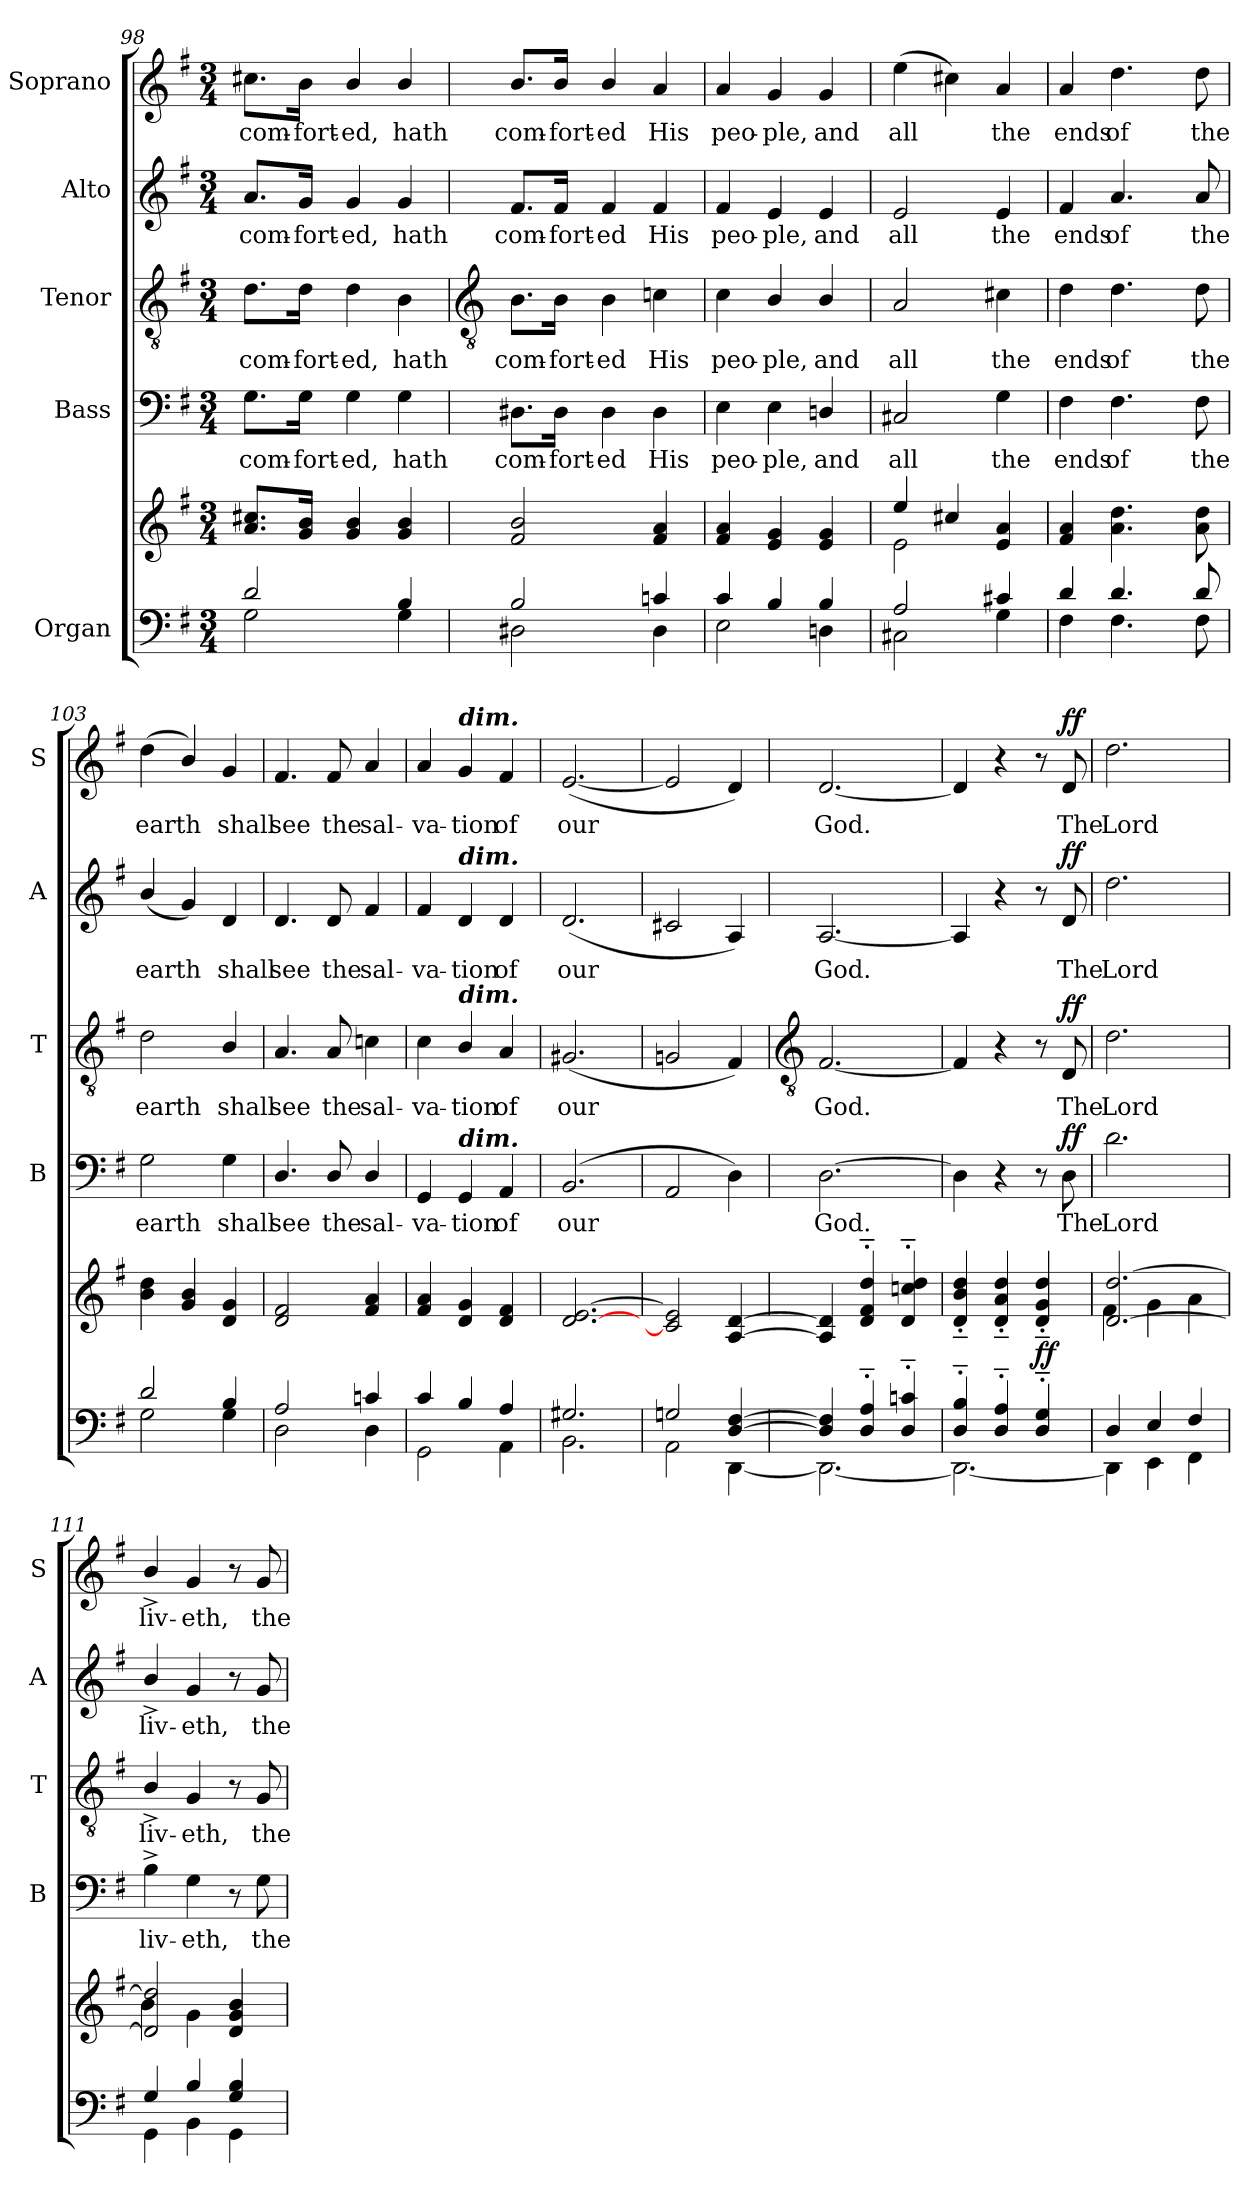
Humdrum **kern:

**kern	**kern	**dynam	**kern	**text	**dynam	**kern	**text	**dynam	**kern	**text	**dynam	**kern	**text	**dynam
*part5	*part5	*part5	*part4	*part4	*part4	*part3	*part3	*part3	*part2	*part2	*part2	*part1	*part1	*part1
*staff6	*staff5	*staff5/6	*staff4	*staff4	*staff4	*staff3	*staff3	*staff3	*staff2	*staff2	*staff2	*staff1	*staff1	*staff1
*I"Organ	*	*	*I"Bass	*	*	*I"Tenor	*	*	*I"Alto	*	*	*I"Soprano	*	*
*	*	*	*I'B	*	*	*I'T	*	*	*I'A	*	*	*I'S	*	*
*clefF4	*clefG2	*	*clefF4	*	*	*clefGv2	*	*	*clefG2	*	*	*clefG2	*	*
*k[f#]	*k[f#]	*	*k[f#]	*	*	*k[f#]	*	*	*k[f#]	*	*	*k[f#]	*	*
*G:	*G:	*	*G:	*	*	*G:	*	*	*G:	*	*	*G:	*	*
*M3/4	*M3/4	*	*M3/4	*	*	*M3/4	*	*	*M3/4	*	*	*M3/4	*	*
=98	=98	=98	=98	=98	=98	=98	=98	=98	=98	=98	=98	=98	=98	=98
*^	*^	*	*	*	*	*	*	*	*	*	*	*	*	*
!	!	!	!	!	!	!LO:LY:b	!	!	!LO:LY:b	!	!	!LO:LY:b	!	!	!LO:LY:b	!
2d/	2G\	8.a/ 8.cc#X/L	2.ryy	.	8.G\L	com-	.	8.d\L	com-	.	8.a/L	com-	.	8.cc#X\L	com-	.
!	!	!	!	!	!	!LO:LY:b	!	!	!LO:LY:b	!	!	!LO:LY:b	!	!	!LO:LY:b	!
.	.	16g/ 16b/J	.	.	16G\Jk	-fort-	.	16d\Jk	-fort-	.	16g/Jk	-fort-	.	16b\Jk	-fort-	.
!	!	!	!	!	!	!LO:LY:b	!	!	!LO:LY:b	!	!	!LO:LY:b	!	!	!LO:LY:b	!
.	.	4g/ 4b/	.	.	4G	-ed,	.	4d	-ed,	.	4g	-ed,	.	4b/	-ed,	.
!	!	!	!	!	!	!LO:LY:b	!	!	!LO:LY:b	!	!	!LO:LY:b	!	!	!LO:LY:b	!
4B/	4G\	4g/ 4b/	.	.	4G	hath	.	4B	hath	.	4g	hath	.	4b/	hath	.
!!LO:LB:g=z
=99	=99	=99	=99	=99	=99	=99	=99	=99	=99	=99	=99	=99	=99	=99	=99	=99
*	*	*	*	*	*	*	*	*clefGv2	*	*	*	*	*	*	*	*
!	!	!	!	!	!	!LO:LY:b	!	!	!LO:LY:b	!	!	!LO:LY:b	!	!	!LO:LY:b	!
2B/	2D#X\	2f#/ 2b/	2.ryy	.	8.D#X\L	com-	.	8.B\L	com-	.	8.f#/L	com-	.	8.b/L	com-	.
!	!	!	!	!	!	!LO:LY:b	!	!	!LO:LY:b	!	!	!LO:LY:b	!	!	!LO:LY:b	!
.	.	.	.	.	16D#\Jk	-fort-	.	16B\Jk	-fort-	.	16f#/Jk	-fort-	.	16b/Jk	-fort-	.
!	!	!	!	!	!	!LO:LY:b	!	!	!LO:LY:b	!	!	!LO:LY:b	!	!	!LO:LY:b	!
.	.	.	.	.	4D#\	-ed	.	4B\	-ed	.	4f#/	-ed	.	4b/	-ed	.
!	!	!	!	!	!	!LO:LY:b	!	!	!LO:LY:b	!	!	!LO:LY:b	!	!	!LO:LY:b	!
4cn/	4D#\	4f# 4a	.	.	4D#	His	.	4cn	His	.	4f#	His	.	4a	His	.
=100	=100	=100	=100	=100	=100	=100	=100	=100	=100	=100	=100	=100	=100	=100	=100	=100
!	!	!	!	!	!	!LO:LY:b	!	!	!LO:LY:b	!	!	!LO:LY:b	!	!	!LO:LY:b	!
4c/	2E\	4f# 4a	2.ryy	.	4E	peo-	.	4c	peo-	.	4f#	peo-	.	4a	peo-	.
!	!	!	!	!	!	!LO:LY:b	!	!	!LO:LY:b	!	!	!LO:LY:b	!	!	!LO:LY:b	!
4B/	.	4e 4g	.	.	4E\	-ple,	.	4B/	-ple,	.	4e	-ple,	.	4g	-ple,	.
!	!	!	!	!	!	!LO:LY:b	!	!	!LO:LY:b	!	!	!LO:LY:b	!	!	!LO:LY:b	!
4B/	4Dn\	4e 4g	.	.	4Dn/	and	.	4B/	and	.	4e	and	.	4g	and	.
=101	=101	=101	=101	=101	=101	=101	=101	=101	=101	=101	=101	=101	=101	=101	=101	=101
!	!	!	!	!	!	!LO:LY:b	!	!	!LO:LY:b	!	!	!LO:LY:b	!	!	!LO:LY:b	!
2A/	2C#X\	4ee/	2e\	.	2C#X	all	.	2A	all	.	2e	all	.	(>4ee	all	.
.	.	4cc#X/	.	.	.	.	.	.	.	.	.	.	.	4cc#X)	.	.
!	!	!	!	!	!	!LO:LY:b	!	!	!LO:LY:b	!	!	!LO:LY:b	!	!	!LO:LY:b	!
4c#X/	4G\	4e 4a	4ryy	.	4G	the	.	4c#X	the	.	4e	the	.	4a	the	.
=102	=102	=102	=102	=102	=102	=102	=102	=102	=102	=102	=102	=102	=102	=102	=102	=102
!	!	!	!	!	!	!LO:LY:b	!	!	!LO:LY:b	!	!	!LO:LY:b	!	!	!LO:LY:b	!
4d/	4F#\	4f# 4a	2ryy	.	4F#	ends	.	4d	ends	.	4f#	ends	.	4a	ends	.
!	!	!	!	!	!	!LO:LY:b	!	!	!LO:LY:b	!	!	!LO:LY:b	!	!	!LO:LY:b	!
4.d/	4.F#\	4.a\ 4.dd\	.	.	4.F#	of	.	4.d	of	.	4.a	of	.	4.dd	of	.
.	.	.	8ryy	.	.	.	.	.	.	.	.	.	.	.	.	.
!	!	!	!	!	!	!LO:LY:b	!	!	!LO:LY:b	!	!	!LO:LY:b	!	!	!LO:LY:b	!
8d/	8F#\	8a\ 8dd\	8ryy	.	8F#	the	.	8d	the	.	8a	the	.	8dd	the	.
=103	=103	=103	=103	=103	=103	=103	=103	=103	=103	=103	=103	=103	=103	=103	=103	=103
!	!	!	!	!	!	!LO:LY:b	!	!	!LO:LY:b	!	!	!LO:LY:b	!	!	!LO:LY:b	!
2d/	2G\	4b\ 4dd\	2.ryy	.	2G	earth	.	2d	earth	.	(<4b/	earth	.	(<4dd	earth	.
.	.	4g/ 4b/	.	.	.	.	.	.	.	.	4g/)	.	.	4b/)	.	.
!	!	!	!	!	!	!LO:LY:b	!	!	!LO:LY:b	!	!	!LO:LY:b	!	!	!LO:LY:b	!
4B/	4G\	4d 4g	.	.	4G\	shall	.	4B/	shall	.	4d	shall	.	4g	shall	.
=104	=104	=104	=104	=104	=104	=104	=104	=104	=104	=104	=104	=104	=104	=104	=104	=104
!	!	!	!	!	!	!LO:LY:b	!	!	!LO:LY:b	!	!	!LO:LY:b	!	!	!LO:LY:b	!
2A/	2D\	2d 2f#	2.ryy	.	4.D/	see	.	4.A	see	.	4.d	see	.	4.f#	see	.
!	!	!	!	!	!	!LO:LY:b	!	!	!LO:LY:b	!	!	!LO:LY:b	!	!	!LO:LY:b	!
.	.	.	.	.	8D/	the	.	8A	the	.	8d	the	.	8f#	the	.
!	!	!	!	!	!	!LO:LY:b	!	!	!LO:LY:b	!	!	!LO:LY:b	!	!	!LO:LY:b	!
4cn/	4D\	4f# 4a	.	.	4D/	sal-	.	4cn	sal-	.	4f#	sal-	.	4a	sal-	.
=105	=105	=105	=105	=105	=105	=105	=105	=105	=105	=105	=105	=105	=105	=105	=105	=105
!	!	!	!	!	!	!LO:LY:b	!	!	!LO:LY:b	!	!	!LO:LY:b	!	!	!LO:LY:b	!
4c/	2GG\	4f# 4a	2.ryy	.	4GG	-va-	.	4c	-va-	.	4f#	-va-	.	4a	-va-	.
!	!	!	!	!	!	!	!	!	!	!	!	!	!	!LO:TX:a:Bi:t=dim.	!	!
!	!	!	!	!	!	!	!	!	!	!	!LO:TX:a:Bi:t=dim.	!	!	!	!	!
!	!	!	!	!	!	!	!	!LO:TX:a:Bi:t=dim.	!	!	!	!	!	!	!	!
!	!	!	!	!	!LO:TX:a:Bi:t=dim.	!	!	!	!	!	!	!	!	!	!	!
!	!	!	!	!	!	!LO:LY:b	!	!	!LO:LY:b	!	!	!LO:LY:b	!	!	!LO:LY:b	!
4B/	.	4d 4g	.	.	4GG	-tion	.	4B/	-tion	.	4d	-tion	.	4g	-tion	.
!	!	!	!	!	!	!LO:LY:b	!	!	!LO:LY:b	!	!	!LO:LY:b	!	!	!LO:LY:b	!
4A/	4AA\	4d 4f#	.	.	4AA	of	.	4A	of	.	4d	of	.	4f#	of	.
=106	=106	=106	=106	=106	=106	=106	=106	=106	=106	=106	=106	=106	=106	=106	=106	=106
!	!	!	!	!	!	!LO:LY:b	!	!	!LO:LY:b	!	!	!LO:LY:b	!	!	!LO:LY:b	!
2.G#X/	2.BB\	[2.d [2.e	2.ryy	.	(<2.BB	our	.	(<2.G#X	our	.	(<2.d	our	.	(<[2.e	our	.
=107	=107	=107	=107	=107	=107	=107	=107	=107	=107	=107	=107	=107	=107	=107	=107	=107
2Gn/	2AA\	2c#] 2e]	2.ryy	.	2AA	.	.	2Gn	.	.	2c#X	.	.	2e]	.	.
[4D/ [4F#/	[4DD\	[4A [4d	.	.	4D)	.	.	4F#)	.	.	4A)	.	.	4d)	.	.
!!LO:LB:g=z
=108	=108	=108	=108	=108	=108	=108	=108	=108	=108	=108	=108	=108	=108	=108	=108	=108
*	*	*	*	*	*	*	*	*clefGv2	*	*	*	*	*	*	*	*
!	!	!	!	!	!	!LO:LY:b	!	!	!LO:LY:b	!	!	!LO:LY:b	!	!	!LO:LY:b	!
4D/] 4F#/]	2.DD\_	4A] 4d]	2.ryy	.	[2.D	God.	.	[2.F#	God.	.	[2.A	God.	.	[2.d	God.	.
4D/'~ 4A/'~	.	4d'~ 4f#'~ 4dd'~	.	.	.	.	.	.	.	.	.	.	.	.	.	.
4D/'~ 4cn/'~	.	4d'~ 4ccn'~ 4dd'~	.	.	.	.	.	.	.	.	.	.	.	.	.	.
=109	=109	=109	=109	=109	=109	=109	=109	=109	=109	=109	=109	=109	=109	=109	=109	=109
4D/'~ 4B/'~	2.DD\_	4d'~ 4b'~ 4dd'~	2ryy	.	4D]	.	.	4F#]	.	.	4A]	.	.	4d]	.	.
4D/'~ 4A/'~	.	4d'~ 4a'~ 4dd'~	.	.	4r	.	.	4r	.	.	4r	.	.	4r	.	.
!	!	!	!	!LO:DY:b	!	!	!	!	!	!	!	!	!	!	!	!
4D/'~ 4G/'~	.	4d'~ 4g'~ 4dd'~	8ryy	ff	8r	.	.	8r	.	.	8r	.	.	8r	.	.
!	!	!	!	!	!	!LO:LY:b	!LO:DY:b	!	!LO:LY:b	!LO:DY:b	!	!LO:LY:b	!LO:DY:b	!	!LO:LY:b	!LO:DY:b
.	.	.	8ryy	.	8D	The	ff	8D	The	ff	8d	The	ff	8d	The	ff
=110	=110	=110	=110	=110	=110	=110	=110	=110	=110	=110	=110	=110	=110	=110	=110	=110
!	!	!	!	!	!	!LO:LY:b	!	!	!LO:LY:b	!	!	!LO:LY:b	!	!	!LO:LY:b	!
4D/	4DD\]	[2.d [2.dd	4f#\	.	2.d	Lord	.	2.d	Lord	.	2.dd	Lord	.	2.dd	Lord	.
4E/	4EE\	.	4g\	.	.	.	.	.	.	.	.	.	.	.	.	.
4F#/	4FF#\	.	4a\	.	.	.	.	.	.	.	.	.	.	.	.	.
=111	=111	=111	=111	=111	=111	=111	=111	=111	=111	=111	=111	=111	=111	=111	=111	=111
!	!	!	!	!	!	!LO:LY:b	!	!	!LO:LY:b	!	!	!LO:LY:b	!	!	!LO:LY:b	!
4G/	4GG\	2d] 2dd]	4b\	.	4B^\	liv-	.	4B^/	liv-	.	4b^/	liv-	.	4b^/	liv-	.
!	!	!	!	!	!	!LO:LY:b	!	!	!LO:LY:b	!	!	!LO:LY:b	!	!	!LO:LY:b	!
4B/	4BB\	.	4g\	.	4G	-eth,	.	4G	-eth,	.	4g	-eth,	.	4g	-eth,	.
4G/ 4B/	4GG\	4d 4g 4b	4ryy	.	8r	.	.	8r	.	.	8r	.	.	8r	.	.
!	!	!	!	!	!	!LO:LY:b	!	!	!LO:LY:b	!	!	!LO:LY:b	!	!	!LO:LY:b	!
.	.	.	.	.	8G	the	.	8G	the	.	8g	the	.	8g	the	.
*v	*v	*	*	*	*	*	*	*	*	*	*	*	*	*	*	*
*	*v	*v	*	*	*	*	*	*	*	*	*	*	*	*	*
=	=	=	=	=	=	=	=	=	=	=	=	=	=	=
*-	*-	*-	*-	*-	*-	*-	*-	*-	*-	*-	*-	*-	*-	*-
